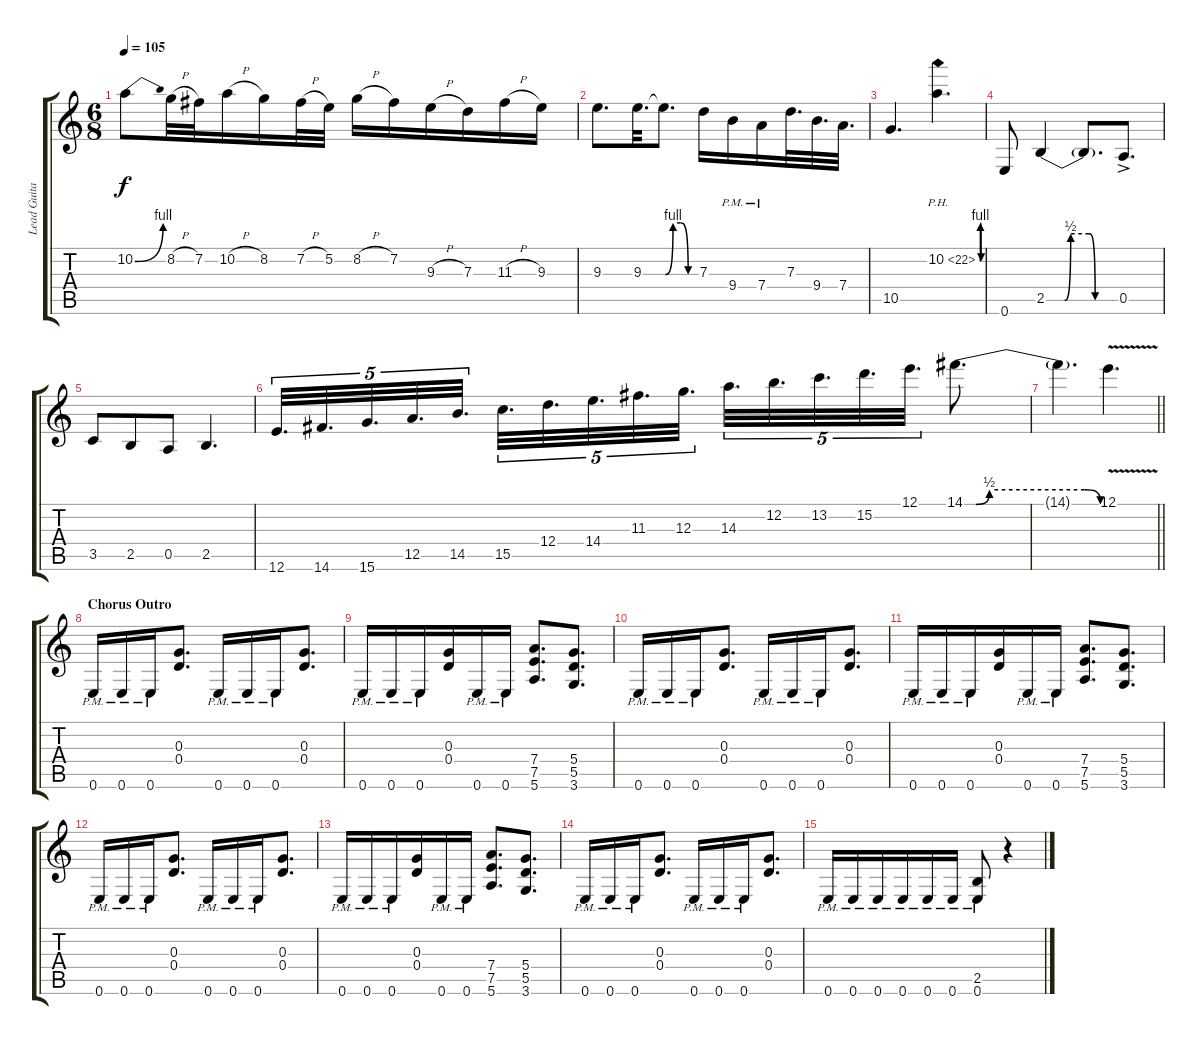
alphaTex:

\track ("Lead Guitar" "Lead Guita") {instrument distortionguitar}
\staff {score tabs}
\tuning (E4 B3 G3 D3 A2 E2) {hide}
\ts (6 8)
\tempo 105
\clef g2
\ks c
10.2{be (bend 0 0 60 4)}.8{dy f} 8.2{h}.32 7.2.32 10.2{h}.16 8.2.16 7.2{h}.32 5.2.32 8.2{h}.16 7.2.16 9.3{h}.16 7.3.16 11.3{h}.16 9.3.16 |
9.3.8{d} 9.3.32{d} 9.3{be (custom 0 0 15 4 30 4 45 0 60 0) t}.8{d} 7.3.16 9.4{pm}.16 7.4{pm}.16 7.3.32{d} 9.4.32{d} 7.4.32{d} |
10.5.4{d} 10.2{be (custom 0 0 15 4 30 4 45 0 60 0) ph 12}.4{d} |
0.6.8 2.5{be (custom 0 0 15 0 20 2 35 2 40 0 60 0)}.4 2.5{t}.8{d} 0.5{ac}.8{d} |
3.5.8 2.5.8 0.5.8 2.5.4{d} |
12.6.32{d tu (5 4)} 14.6.32{d tu (5 4)} 15.6.32{d tu (5 4)} 12.5.32{d tu (5 4)} 14.5.32{d tu (5 4)} 15.5.32{d tu (5 4)} 12.4.32{d tu (5 4)} 14.4.32{d tu (5 4)} 11.3.32{d tu (5 4)} 12.3.32{d tu (5 4)} 14.3.32{d tu (5 4)} 12.2.32{d tu (5 4)} 13.2.32{d tu (5 4)} 15.2.32{d tu (5 4)} 12.1.32{d tu (5 4)} 14.1{be (custom 0 0 5 0 11 2 53 2 60 0)}.8{d} |
\barLineRight lightlight
14.1{t}.4{d} 12.1{v}.4{d} |
\section ("" "Chorus Outro")
0.6{pm}.16{volume 11} 0.6{pm}.16 0.6{pm}.16 (0.3 0.4).8{d} 0.6{pm}.16 0.6{pm}.16 0.6{pm}.16 (0.3 0.4).8{d} |
0.6{pm}.16 0.6{pm}.16 0.6{pm}.16 (0.3 0.4).16 0.6{pm}.16 0.6{pm}.16 (7.4 7.5 5.6).8{d} (5.4 5.5 3.6).8{d} |
0.6{pm}.16 0.6{pm}.16 0.6{pm}.16 (0.3 0.4).8{d} 0.6{pm}.16 0.6{pm}.16 0.6{pm}.16 (0.3 0.4).8{d} |
0.6{pm}.16 0.6{pm}.16 0.6{pm}.16 (0.3 0.4).16 0.6{pm}.16 0.6{pm}.16 (7.4 7.5 5.6).8{d} (5.4 5.5 3.6).8{d} |
0.6{pm}.16 0.6{pm}.16 0.6{pm}.16 (0.3 0.4).8{d} 0.6{pm}.16 0.6{pm}.16 0.6{pm}.16 (0.3 0.4).8{d} |
0.6{pm}.16 0.6{pm}.16 0.6{pm}.16 (0.3 0.4).16 0.6{pm}.16 0.6{pm}.16 (7.4 7.5 5.6).8{d} (5.4 5.5 3.6).8{d} |
0.6{pm}.16 0.6{pm}.16 0.6{pm}.16 (0.3 0.4).8{d} 0.6{pm}.16 0.6{pm}.16 0.6{pm}.16 (0.3 0.4).8{d} |
0.6{pm}.16 0.6{pm}.16 0.6{pm}.16 0.6{pm}.16 0.6{pm}.16 0.6{pm}.16 (2.5{pm} 0.6{pm}).8 r.4
